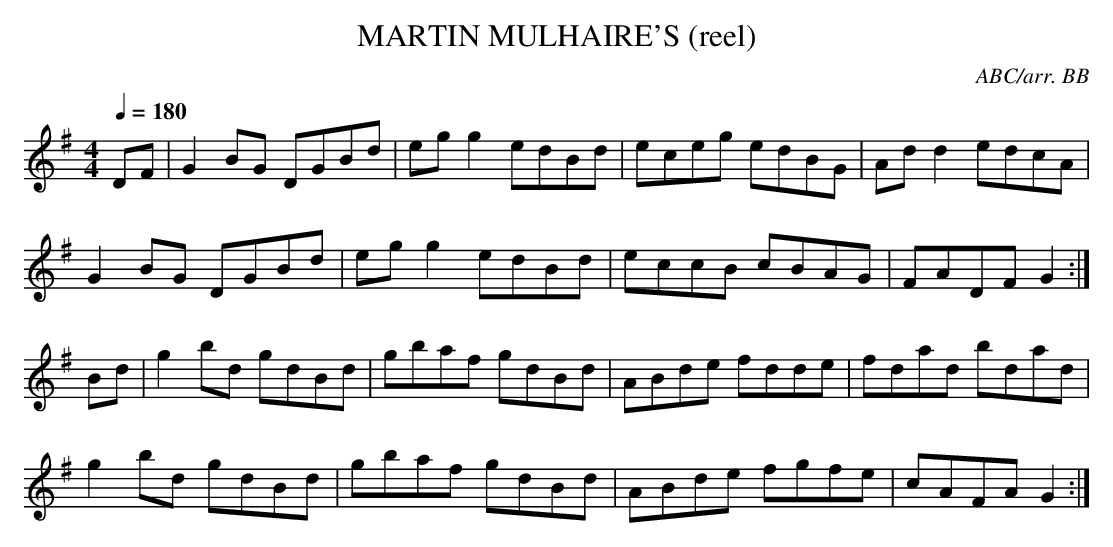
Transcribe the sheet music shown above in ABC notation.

X:1
T:MARTIN MULHAIRE'S (reel)
C:ABC/arr. BB
M:4/4
Q:1/4=180
K:G
DF|G2BG DGBd|egg2 edBd|eceg edBG|Ad d2 edcA|
G2BG DGBd|egg2 edBd|eccB cBAG|FADF G2:|
Bd|g2bd gdBd|gbaf gdBd|ABde fdde|fdad bdad|
g2bd gdBd|gbaf gdBd|ABde fgfe|cAFA G2:|
